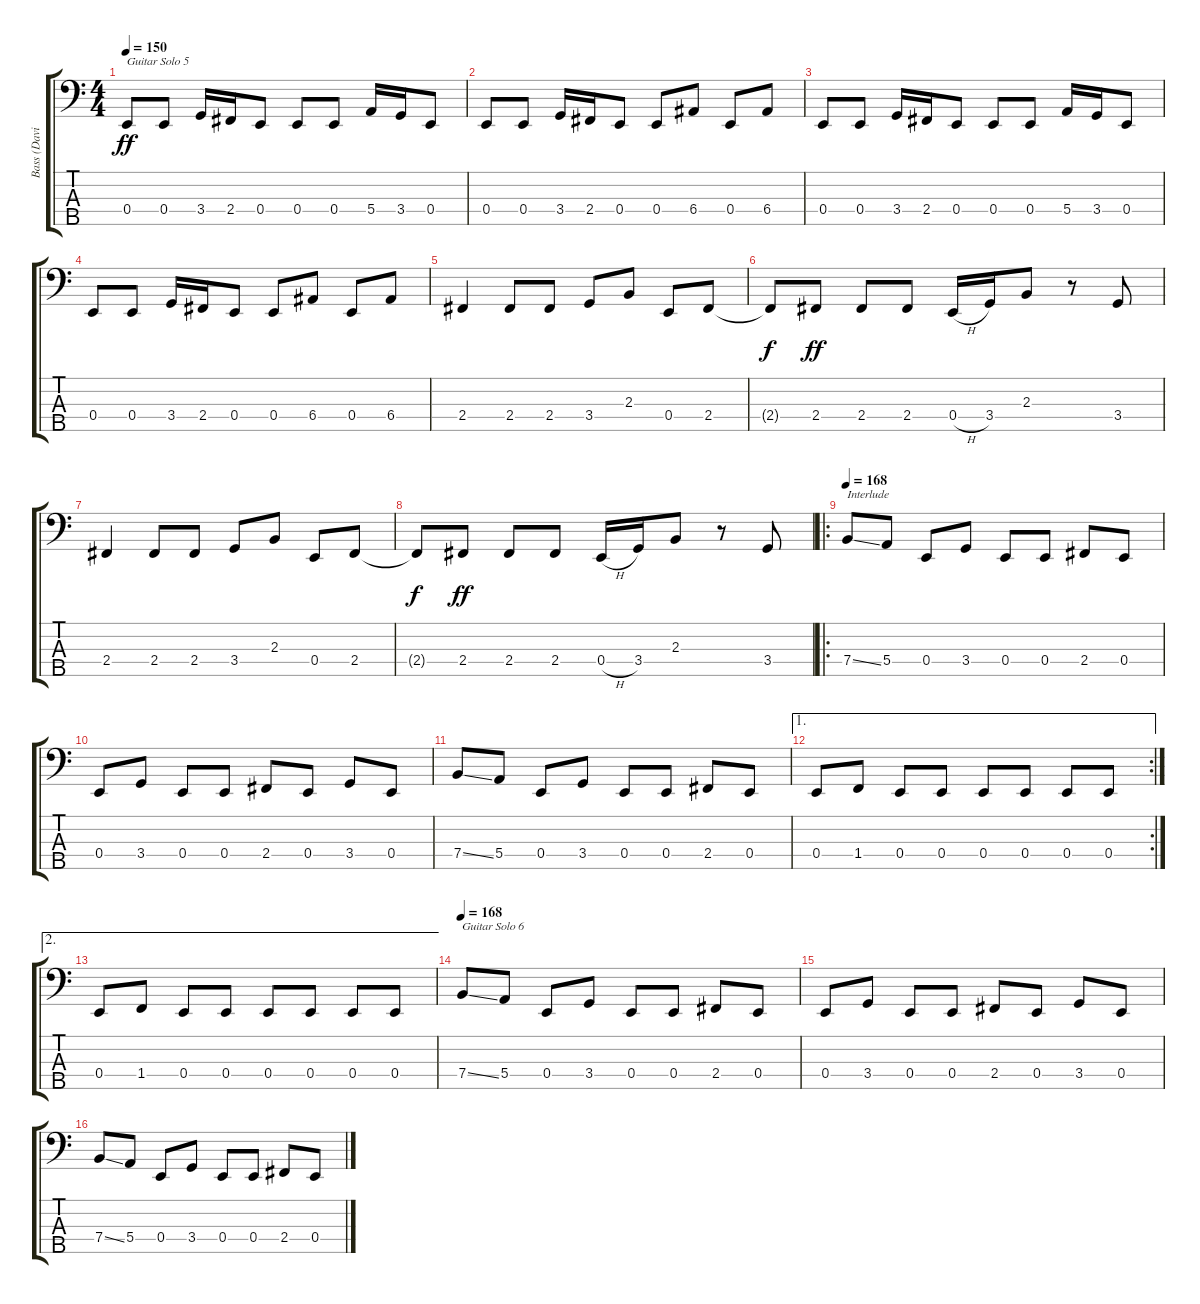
\track ("Bass (David Ellefson)" "Bass (Davi") {instrument electricbasspick}
\staff {score tabs}
\tuning (G2 D2 A1 E1 B0) {hide}
\ts (4 4)
\tempo 150
\clef f4
\ks c
0.4.8{txt "Guitar Solo 5" dy ff} 0.4.8 3.4.16 2.4.16 0.4.8 0.4.8 0.4.8 5.4.16 3.4.16 0.4.8 |
0.4.8 0.4.8 3.4.16 2.4.16 0.4.8 0.4.8 6.4.8 0.4.8 6.4.8 |
0.4.8 0.4.8 3.4.16 2.4.16 0.4.8 0.4.8 0.4.8 5.4.16 3.4.16 0.4.8 |
0.4.8 0.4.8 3.4.16 2.4.16 0.4.8 0.4.8 6.4.8 0.4.8 6.4.8 |
2.4.4 2.4.8 2.4.8 3.4.8 2.3.8 0.4.8 2.4.8 |
2.4{t}.8{dy f} 2.4.8{dy ff} 2.4.8 2.4.8 0.4{h}.16 3.4.16 2.3.8 r.8 3.4.8 |
2.4.4 2.4.8 2.4.8 3.4.8 2.3.8 0.4.8 2.4.8 |
2.4{t}.8{dy f} 2.4.8{dy ff} 2.4.8 2.4.8 0.4{h}.16 3.4.16 2.3.8 r.8 3.4.8 |
\ro
\tempo 168
7.4{ss}.8{txt "Interlude"} 5.4.8 0.4.8 3.4.8 0.4.8 0.4.8 2.4.8 0.4.8 |
0.4.8 3.4.8 0.4.8 0.4.8 2.4.8 0.4.8 3.4.8 0.4.8 |
7.4{ss}.8 5.4.8 0.4.8 3.4.8 0.4.8 0.4.8 2.4.8 0.4.8 |
\ae 1
\rc 2
0.4.8 1.4.8 0.4.8 0.4.8 0.4.8 0.4.8 0.4.8 0.4.8 |
\ae 2
0.4.8 1.4.8 0.4.8 0.4.8 0.4.8 0.4.8 0.4.8 0.4.8 |
\tempo 168
7.4{ss}.8{txt "Guitar Solo 6"} 5.4.8 0.4.8 3.4.8 0.4.8 0.4.8 2.4.8 0.4.8 |
0.4.8 3.4.8 0.4.8 0.4.8 2.4.8 0.4.8 3.4.8 0.4.8 |
7.4{ss}.8 5.4.8 0.4.8 3.4.8 0.4.8 0.4.8 2.4.8 0.4.8
